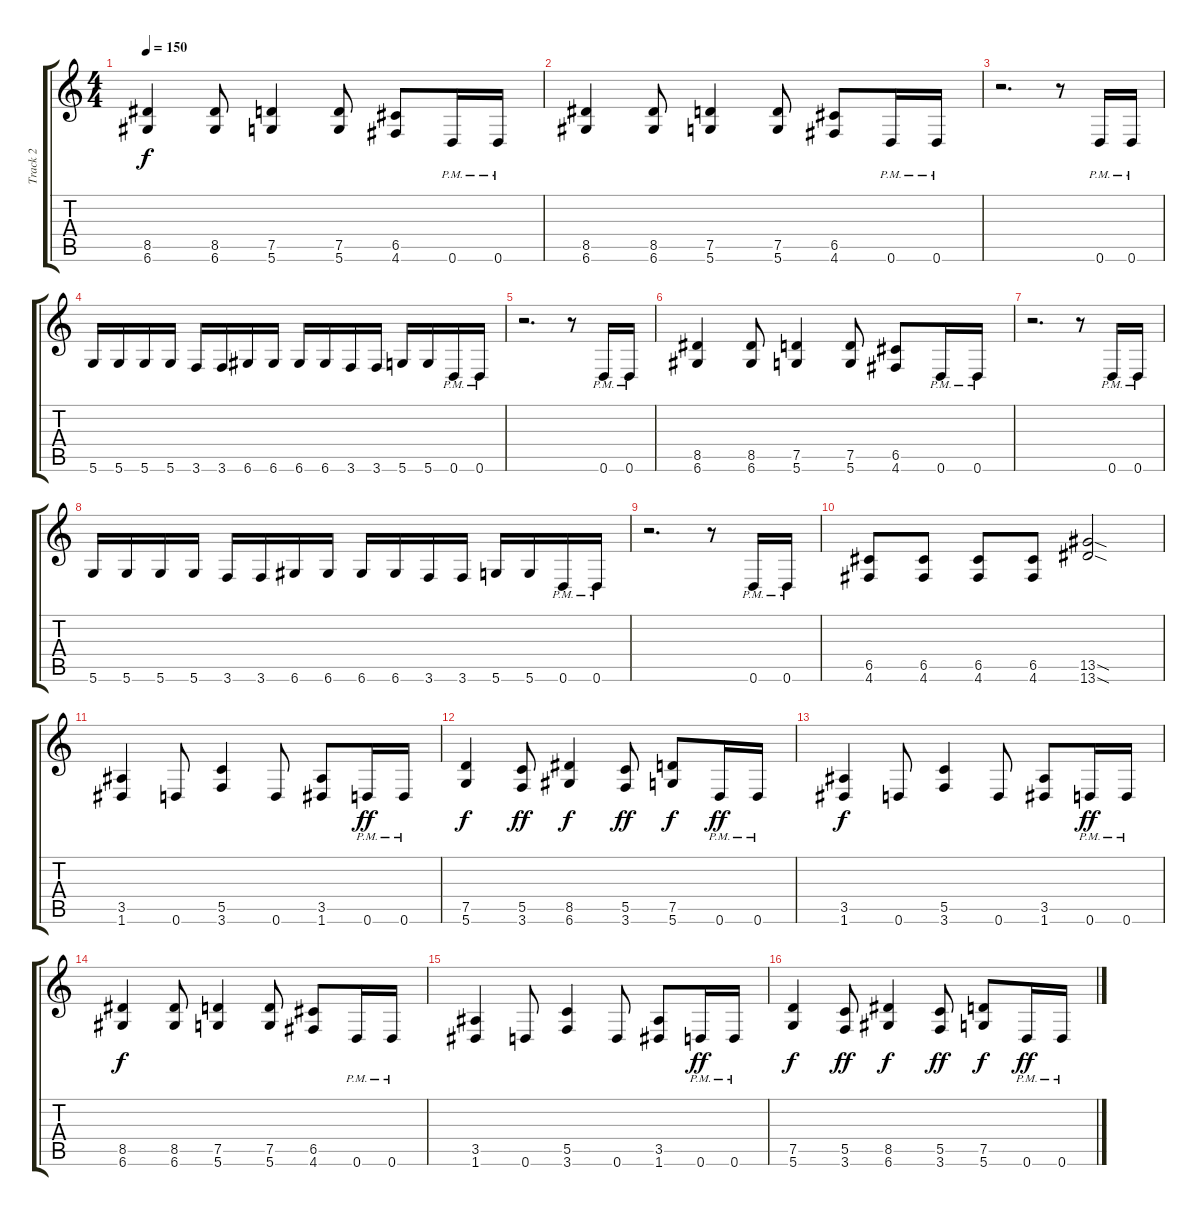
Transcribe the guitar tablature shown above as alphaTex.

\track ("Track 2" "Track 2") {instrument distortionguitar}
\staff {score tabs}
\tuning (D4 A3 F3 C3 G2 D2) {hide}
\ts (4 4)
\tempo 150
\clef g2
\ks c
(8.5 6.6).4{dy f} (8.5 6.6).8 (7.5 5.6).4 (7.5 5.6).8 (6.5 4.6).8 0.6{pm}.16 0.6{pm}.16 |
(8.5 6.6).4 (8.5 6.6).8 (7.5 5.6).4 (7.5 5.6).8 (6.5 4.6).8 0.6{pm}.16 0.6{pm}.16 |
r.2{d} r.8 0.6{pm}.16 0.6{pm}.16 |
5.6.16 5.6.16 5.6.16 5.6.16 3.6.16 3.6.16 6.6.16 6.6.16 6.6.16 6.6.16 3.6.16 3.6.16 5.6.16 5.6.16 0.6{pm}.16 0.6{pm}.16 |
r.2{d} r.8 0.6{pm}.16 0.6{pm}.16 |
(8.5 6.6).4 (8.5 6.6).8 (7.5 5.6).4 (7.5 5.6).8 (6.5 4.6).8 0.6{pm}.16 0.6{pm}.16 |
r.2{d} r.8 0.6{pm}.16 0.6{pm}.16 |
5.6.16 5.6.16 5.6.16 5.6.16 3.6.16 3.6.16 6.6.16 6.6.16 6.6.16 6.6.16 3.6.16 3.6.16 5.6.16 5.6.16 0.6{pm}.16 0.6{pm}.16 |
r.2{d} r.8 0.6{pm}.16 0.6{pm}.16 |
(6.5 4.6).8 (6.5 4.6).8 (6.5 4.6).8 (6.5 4.6).8 (13.5{sod} 13.6{sod}).2 |
(3.5 1.6).4 0.6.8 (5.5 3.6).4 0.6.8 (3.5 1.6).8 0.6{pm}.16{dy ff} 0.6{pm}.16 |
(7.5 5.6).4{dy f} (5.5 3.6).8{dy ff} (8.5 6.6).4{dy f} (5.5 3.6).8{dy ff} (7.5 5.6).8{dy f} 0.6{pm}.16{dy ff} 0.6{pm}.16 |
(3.5 1.6).4{dy f} 0.6.8 (5.5 3.6).4 0.6.8 (3.5 1.6).8 0.6{pm}.16{dy ff} 0.6{pm}.16 |
(8.5 6.6).4{dy f} (8.5 6.6).8 (7.5 5.6).4 (7.5 5.6).8 (6.5 4.6).8 0.6{pm}.16 0.6{pm}.16 |
(3.5 1.6).4 0.6.8 (5.5 3.6).4 0.6.8 (3.5 1.6).8 0.6{pm}.16{dy ff} 0.6{pm}.16 |
(7.5 5.6).4{dy f} (5.5 3.6).8{dy ff} (8.5 6.6).4{dy f} (5.5 3.6).8{dy ff} (7.5 5.6).8{dy f} 0.6{pm}.16{dy ff} 0.6{pm}.16
